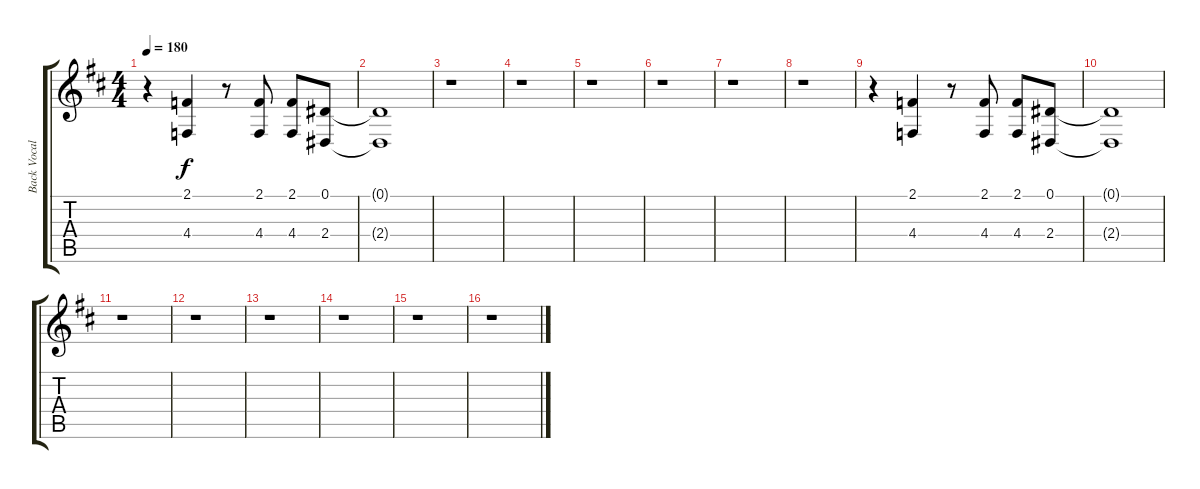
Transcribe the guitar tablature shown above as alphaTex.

\track ("Back Vocal" "Back Vocal") {instrument lead8bassandlead}
\staff {score tabs}
\tuning (Eb4 Bb3 Gb3 Db3 Ab2 Eb2) {hide}
\ts (4 4)
\tempo 180
\clef g2
\ks bminor
r.4{dy f} (2.1 4.4).4 r.8 (2.1 4.4).8 (2.1 4.4).8 (0.1 2.4).8 |
(0.1{t} 2.4{t}).1 |
r.1 |
r.1 |
r.1 |
r.1 |
r.1 |
r.1 |
r.4 (2.1 4.4).4 r.8 (2.1 4.4).8 (2.1 4.4).8 (0.1 2.4).8 |
(0.1{t} 2.4{t}).1 |
r.1 |
r.1 |
r.1 |
r.1 |
r.1 |
r.1
